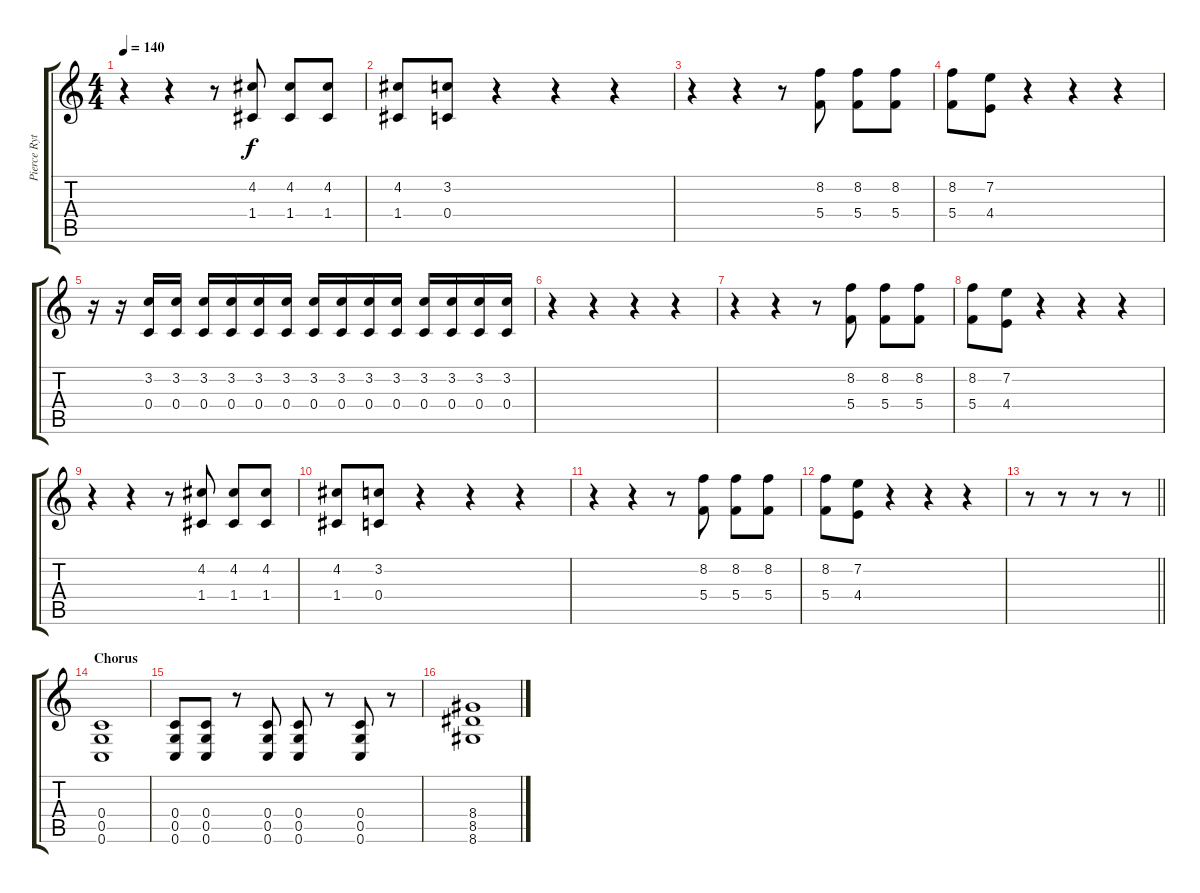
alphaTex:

\track ("Pierce Rythum" "Pierce Ryt") {instrument distortionguitar}
\staff {score tabs}
\tuning (D4 A3 F3 C3 G2 C2) {hide}
\ts (4 4)
\tempo 140
\clef g2
\ks c
r.4{dy f} r.4 r.8 (4.2 1.4).8 (4.2 1.4).8 (4.2 1.4).8 |
(4.2 1.4).8 (3.2 0.4).8 r.4 r.4 r.4 |
r.4 r.4 r.8 (8.2 5.4).8 (8.2 5.4).8 (8.2 5.4).8 |
(8.2 5.4).8 (7.2 4.4).8 r.4 r.4 r.4 |
r.16 r.16 (3.2 0.4).16 (3.2 0.4).16 (3.2 0.4).16 (3.2 0.4).16 (3.2 0.4).16 (3.2 0.4).16 (3.2 0.4).16 (3.2 0.4).16 (3.2 0.4).16 (3.2 0.4).16 (3.2 0.4).16 (3.2 0.4).16 (3.2 0.4).16 (3.2 0.4).16 |
r.4 r.4 r.4 r.4 |
r.4 r.4 r.8 (8.2 5.4).8 (8.2 5.4).8 (8.2 5.4).8 |
(8.2 5.4).8 (7.2 4.4).8 r.4 r.4 r.4 |
r.4 r.4 r.8 (4.2 1.4).8 (4.2 1.4).8 (4.2 1.4).8 |
(4.2 1.4).8 (3.2 0.4).8 r.4 r.4 r.4 |
r.4 r.4 r.8 (8.2 5.4).8 (8.2 5.4).8 (8.2 5.4).8 |
(8.2 5.4).8 (7.2 4.4).8 r.4 r.4 r.4 |
\barLineRight lightlight
r.8 r.8 r.8 r.8 |
\section ("" "Chorus")
(0.4 0.5 0.6).1 |
(0.4 0.5 0.6).8 (0.4 0.5 0.6).8 r.8 (0.4 0.5 0.6).8 (0.4 0.5 0.6).8 r.8 (0.4 0.5 0.6).8 r.8 |
(8.4 8.5 8.6).1
